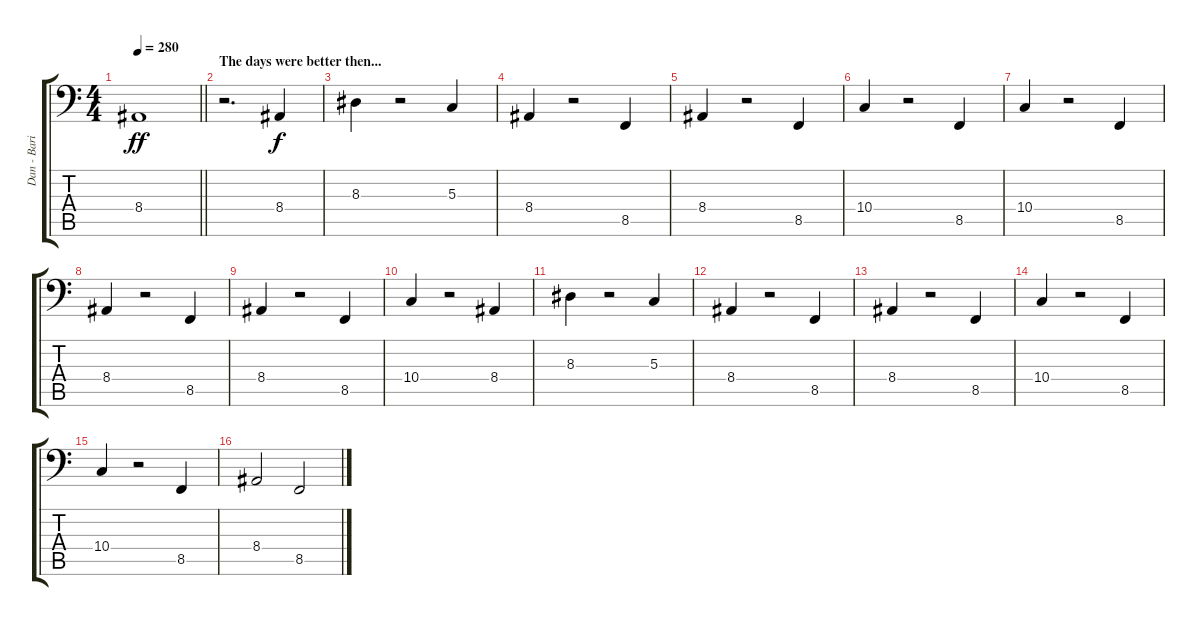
\track ("Dan - Bari Sax" "Dan - Bari") {instrument baritonesax}
\staff {score tabs}
\tuning (E3 B2 G2 D2 A1 E1) {hide}
\ts (4 4)
\tempo 280
\clef f4
\barLineRight lightlight
\ks c
8.4.1{dy ff} |
\section ("" "The days were better then...")
r.2{d} 8.4.4{dy f} |
8.3.4 r.2 5.3.4 |
8.4.4 r.2 8.5.4 |
8.4.4 r.2 8.5.4 |
10.4.4 r.2 8.5.4 |
10.4.4 r.2 8.5.4 |
8.4.4 r.2 8.5.4 |
8.4.4 r.2 8.5.4 |
10.4.4 r.2 8.4.4 |
8.3.4 r.2 5.3.4 |
8.4.4 r.2 8.5.4 |
8.4.4 r.2 8.5.4 |
10.4.4 r.2 8.5.4 |
10.4.4 r.2 8.5.4 |
8.4.2 8.5.2
